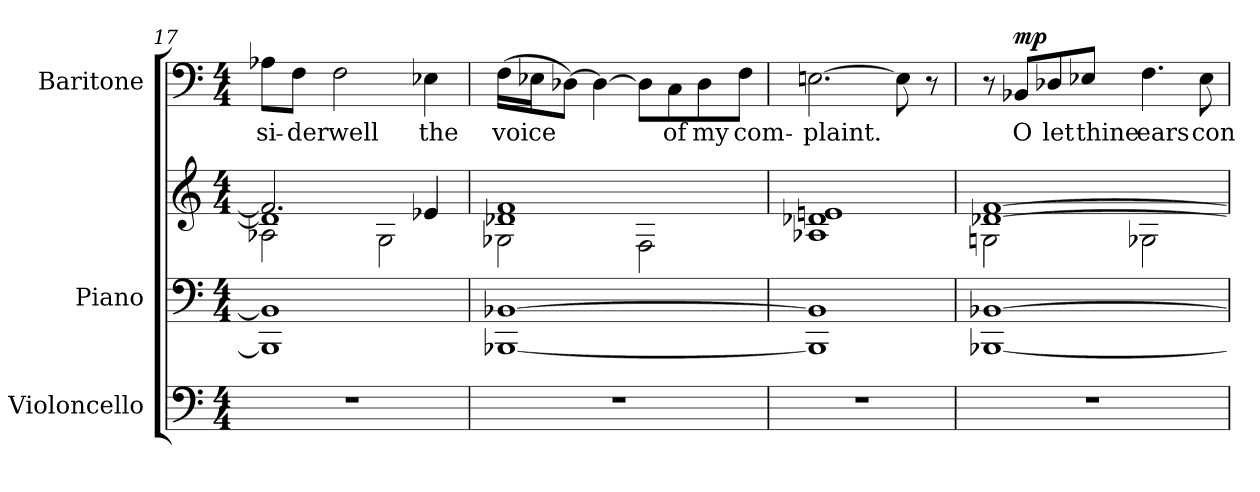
**kern	**kern	**kern	**kern	**text	**dynam
*part3	*part2	*part2	*part1	*part1	*part1
*staff4	*staff3	*staff2	*staff1	*staff1	*staff1
*I"Violoncello	*I"Piano	*	*I"Baritone	*	*
*I'Vc	*I'Pno	*	*	*	*
!!LO:LB:g=z
*clefF4	*clefF4	*clefG2	*clefF4	*	*
*k[]	*k[]	*k[]	*k[]	*	*
*M4/4	*M4/4	*M4/4	*M4/4	*	*
=17	=17	=17	=17	=17	=17
*	*	*^	*	*	*
*	*	*	*^	*	*	*
!	!	!	!	!	!	!LO:LY:b	!
1r	1BBB-] 1BB-]	2.f/]	2A-X\	1d-]	8A-X\L	-si-	.
!	!	!	!	!	!	!LO:LY:b	!
.	.	.	.	.	8F\J	-der	.
!	!	!	!	!	!	!LO:LY:b	!
.	.	.	.	.	2F\	well	.
.	.	.	2G\	.	.	.	.
!	!	!	!	!	!	!LO:LY:b	!
.	.	4e-X/	.	.	4E-X\	the	.
*	*	*	*v	*v	*	*	*
=18	=18	=18	=18	=18	=18	=18
!	!	!	!	!	!LO:LY:b	!
1r	[1BBB-X [1BB-X	1d-X 1f	2G-X\	(>16F\LL	voice	.
.	.	.	.	16E-X\J	.	.
.	.	.	.	[8D-X\J)	.	.
.	.	.	.	4D-\_	.	.
.	.	.	2F\	8D-\L]	.	.
!	!	!	!	!	!LO:LY:b	!
.	.	.	.	8C\	of	.
!	!	!	!	!	!LO:LY:b	!
.	.	.	.	8D-\	my	.
!	!	!	!	!	!LO:LY:b	!
.	.	.	.	8F\J	com-	.
*	*	*v	*v	*	*	*
=19	=19	=19	=19	=19	=19
!	!	!	!	!LO:LY:b	!
1r	1BBB-] 1BB-]	1A-X 1d-X 1en	[2.En\	-plaint.	.
.	.	.	8E\]	.	.
.	.	.	8r	.	.
=20	=20	=20	=20	=20	=20
*	*	*^	*	*	*
1r	[1BBB-X [1BB-X	[1d-X [1f	2Gn\	8r	.	.
!	!	!	!	!	!LO:LY:b	!LO:DY:a
.	.	.	.	8BB-X/L	O	mp
!	!	!	!	!	!LO:LY:b	!
.	.	.	.	8D-X/	let	.
!	!	!	!	!	!LO:LY:b	!
.	.	.	.	8E-X/J	thine	.
!	!	!	!	!	!LO:LY:b	!
.	.	.	2G-X\	4.F\	ears	.
!	!	!	!	!	!LO:LY:b	!
.	.	.	.	8E-\	con-	.
*	*	*v	*v	*	*	*
=	=	=	=	=	=
*-	*-	*-	*-	*-	*-
